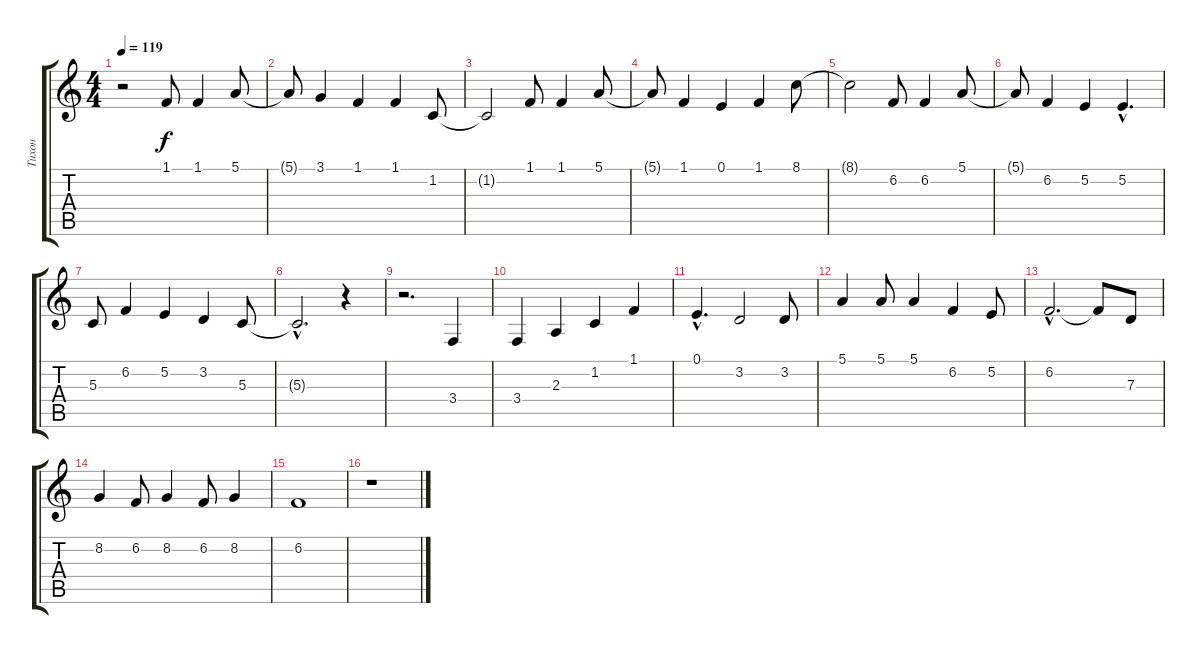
\track ("Тихон" "Тихон") {instrument tenorsax}
\staff {score tabs}
\tuning (E4 B3 G3 D3 A2 E2) {hide}
\ts (4 4)
\tempo 119
\clef g2
\ks c
r.2{dy f} 1.1.8 1.1.4 5.1.8 |
5.1{t}.8 3.1.4 1.1.4 1.1.4 1.2.8 |
1.2{t}.2 1.1.8 1.1.4 5.1.8 |
5.1{t}.8 1.1.4 0.1.4 1.1.4 8.1.8 |
8.1{t}.2 6.2.8 6.2.4 5.1.8 |
5.1{t}.8 6.2.4 5.2.4 5.2{hac}.4{d} |
5.3.8 6.2.4 5.2.4 3.2.4 5.3.8 |
5.3{hac t}.2{d} r.4 |
r.2{d} 3.4.4 |
3.4.4 2.3.4 1.2.4 1.1.4 |
0.1{hac}.4{d} 3.2.2 3.2.8 |
5.1.4 5.1.8 5.1.4 6.2.4 5.2.8 |
6.2{hac}.2{d} 6.2{t}.8 7.3.8 |
8.2.4 6.2.8 8.2.4 6.2.8 8.2.4 |
6.2.1 |
r.1
